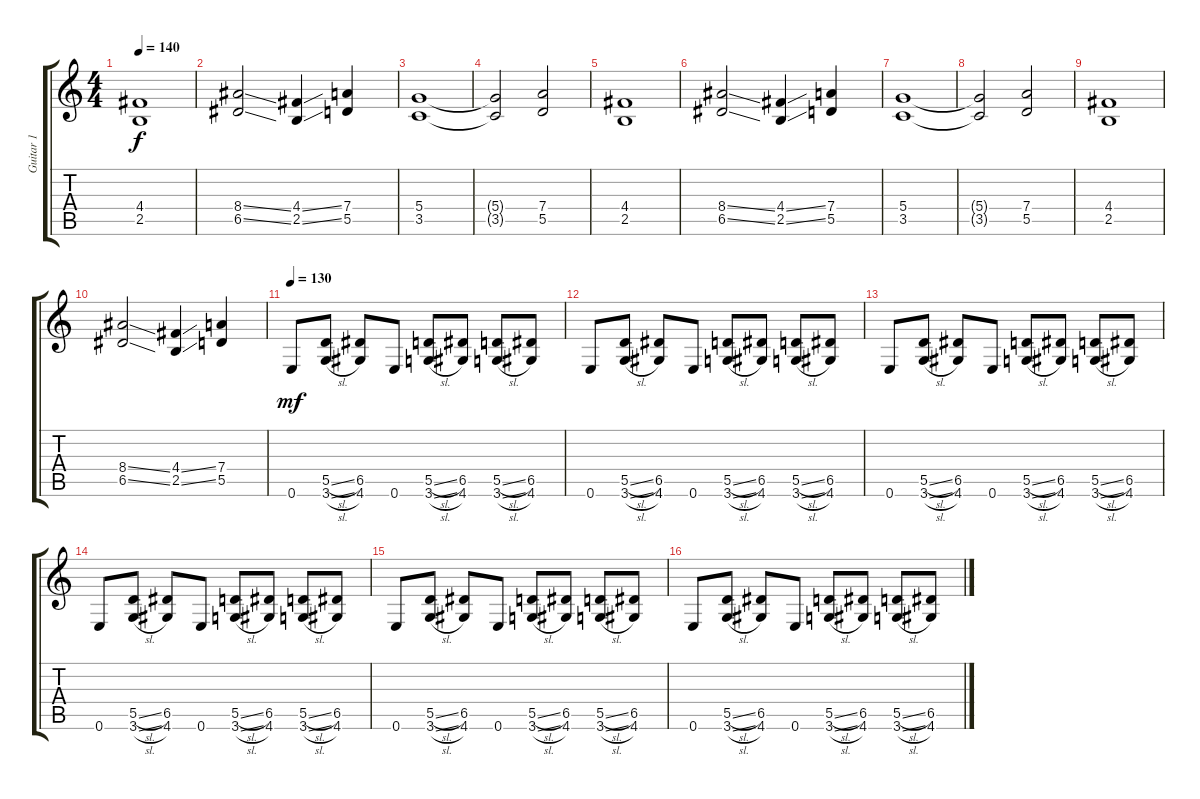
\track ("Guitar 1" "Guitar 1") {instrument distortionguitar}
\staff {score tabs}
\tuning (E4 B3 G3 D3 A2 E2) {hide}
\ts (4 4)
\tempo 140
\clef g2
\ks c
(4.4 2.5).1{dy f} |
(8.4{ss} 6.5{ss}).2 (4.4{ss} 2.5{ss}).4 (7.4 5.5).4 |
(5.4 3.5).1 |
(5.4{t} 3.5{t}).2 (7.4 5.5).2 |
(4.4 2.5).1 |
(8.4{ss} 6.5{ss}).2 (4.4{ss} 2.5{ss}).4 (7.4 5.5).4 |
(5.4 3.5).1 |
(5.4{t} 3.5{t}).2 (7.4 5.5).2 |
(4.4 2.5).1 |
(8.4{ss} 6.5{ss}).2 (4.4{ss} 2.5{ss}).4 (7.4 5.5).4 |
\tempo 130
0.6.8{dy mf} (5.5{sl} 3.6{sl}).8 (6.5 4.6).8 0.6.8 (5.5{sl} 3.6{sl}).8 (6.5 4.6).8 (5.5{sl} 3.6{sl}).8 (6.5 4.6).8 |
0.6.8 (5.5{sl} 3.6{sl}).8 (6.5 4.6).8 0.6.8 (5.5{sl} 3.6{sl}).8 (6.5 4.6).8 (5.5{sl} 3.6{sl}).8 (6.5 4.6).8 |
0.6.8 (5.5{sl} 3.6{sl}).8 (6.5 4.6).8 0.6.8 (5.5{sl} 3.6{sl}).8 (6.5 4.6).8 (5.5{sl} 3.6{sl}).8 (6.5 4.6).8 |
0.6.8 (5.5{sl} 3.6{sl}).8 (6.5 4.6).8 0.6.8 (5.5{sl} 3.6{sl}).8 (6.5 4.6).8 (5.5{sl} 3.6{sl}).8 (6.5 4.6).8 |
0.6.8 (5.5{sl} 3.6{sl}).8 (6.5 4.6).8 0.6.8 (5.5{sl} 3.6{sl}).8 (6.5 4.6).8 (5.5{sl} 3.6{sl}).8 (6.5 4.6).8 |
0.6.8 (5.5{sl} 3.6{sl}).8 (6.5 4.6).8 0.6.8 (5.5{sl} 3.6{sl}).8 (6.5 4.6).8 (5.5{sl} 3.6{sl}).8 (6.5 4.6).8
